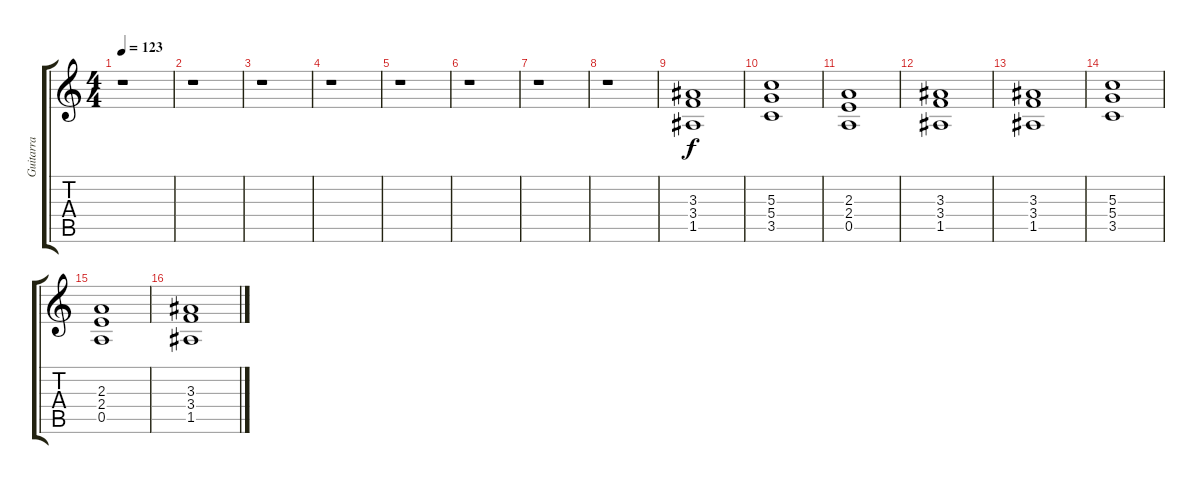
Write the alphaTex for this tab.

\track ("Guitarra" "Guitarra") {instrument distortionguitar}
\staff {score tabs}
\tuning (E4 B3 G3 D3 A2 E2) {hide}
\ts (4 4)
\tempo 123
\clef g2
\ks c
r.1{dy f} |
r.1 |
r.1 |
r.1 |
r.1 |
r.1 |
r.1 |
r.1 |
(3.3 3.4 1.5).1{volume 6} |
(5.3 5.4 3.5).1 |
(2.3 2.4 0.5).1 |
(3.3 3.4 1.5).1 |
(3.3 3.4 1.5).1 |
(5.3 5.4 3.5).1 |
(2.3 2.4 0.5).1 |
(3.3 3.4 1.5).1
